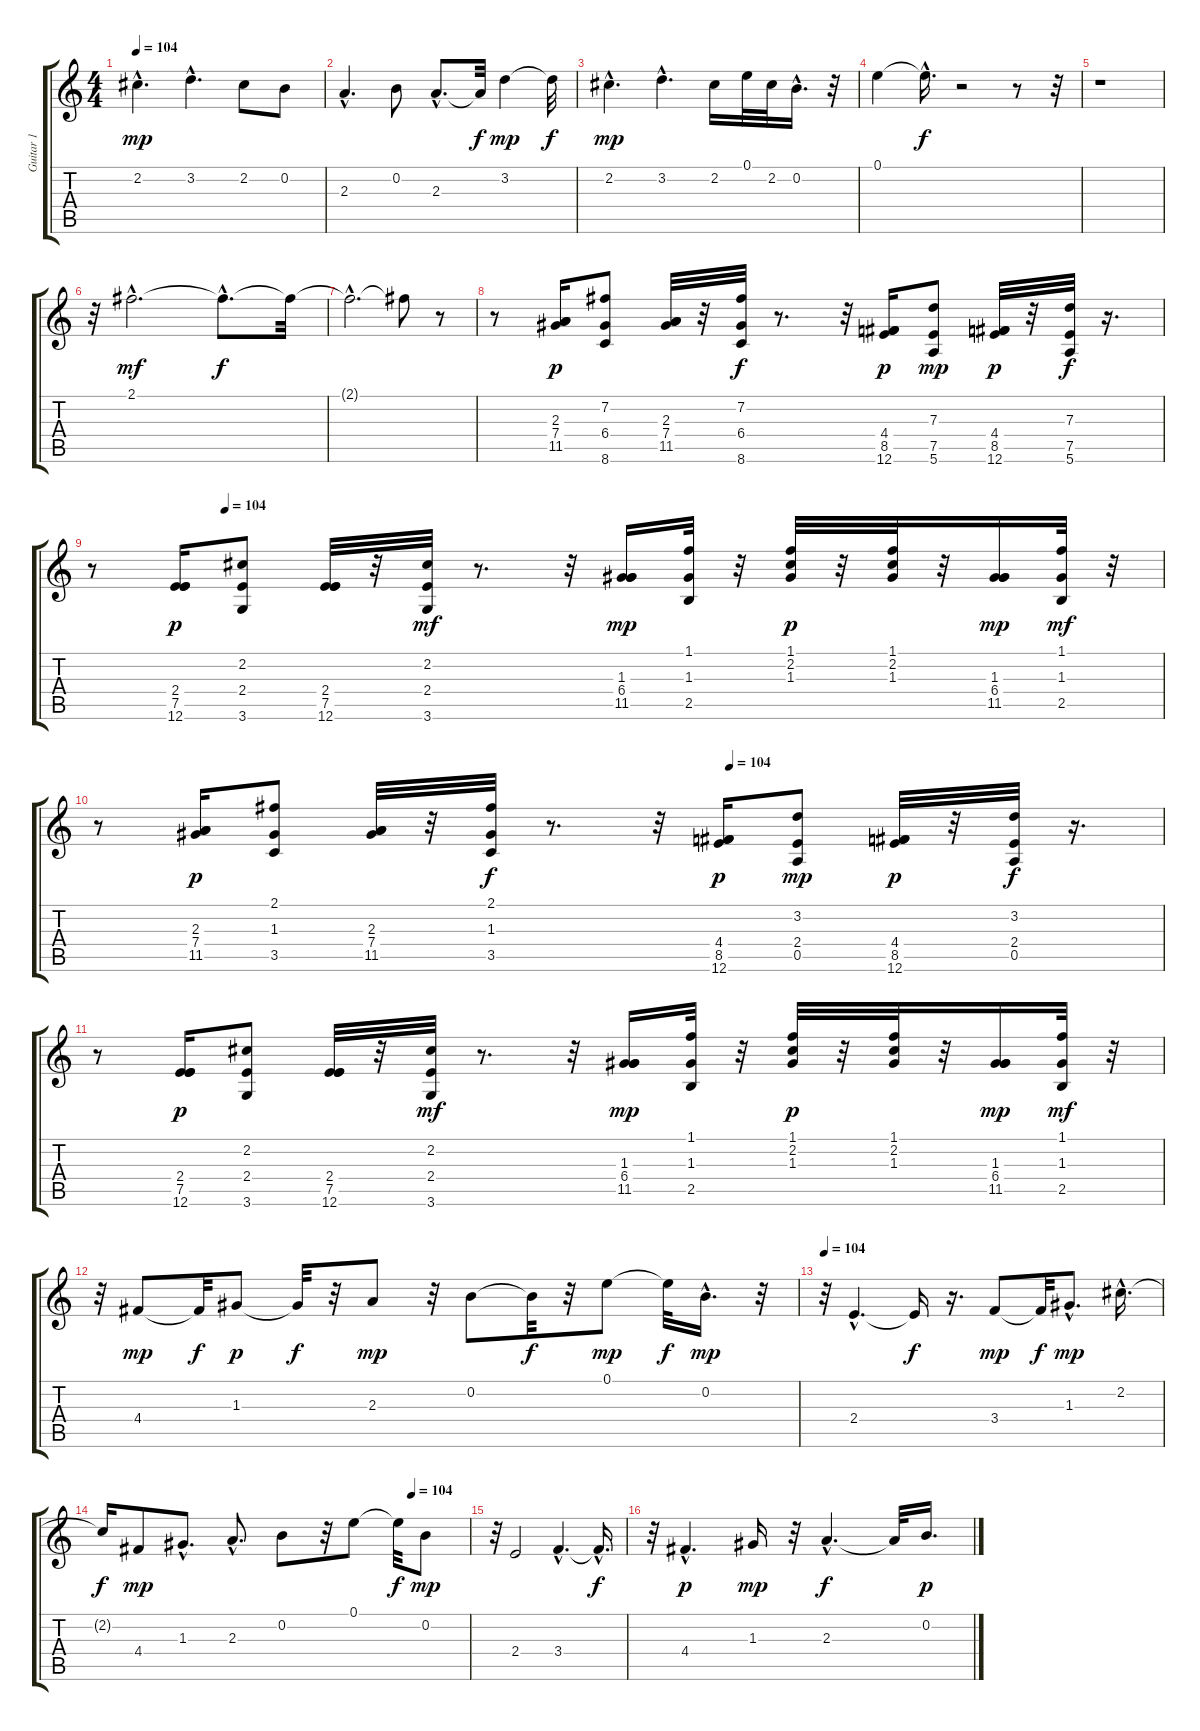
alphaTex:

\track ("Guitar 1" "Guitar 1") {instrument distortionguitar}
\staff {score tabs}
\tuning (E4 B3 G3 D3 A2 E2) {hide}
\ts (4 4)
\tempo 104
\clef g2
\ks c
2.2{hac}.4{d dy mp} 3.2{hac}.4{d} 2.2.8 0.2.8 |
2.3{hac}.4{d} 0.2.8 2.3{hac}.8{d} 2.3{t}.32{dy f} 3.2.4{dy mp} 3.2{t}.32{dy f} |
2.2{hac}.4{d dy mp} 3.2{hac}.4{d} 2.2.16 0.1.32 2.2.32 0.2{hac}.16{d} r.32 |
0.1.4 0.1{hac t}.16{d dy f} r.2 r.8 r.32 |
r.1 |
r.32 2.1{hac}.2{d dy mf} 2.1{hac t}.8{d dy f} 2.1{t}.32 |
2.1{hac t}.2{d} 2.1{t}.8 r.8 |
r.8 (2.3 7.4 11.5).16{dy p} (7.2 6.4 8.6).8 (2.3 7.4 11.5).32 r.32 (7.2 6.4 8.6).32{dy f} r.8{d} r.32 (4.4 8.5 12.6).16{dy p} (7.3 7.5 5.6).8{dy mp} (4.4 8.5 12.6).32{dy p} r.32 (7.3 7.5 5.6).32{dy f} r.16{d} |
\tempo (104 0.125)
r.8 (2.4 7.5 12.6).16{dy p} (2.2 2.4 3.6).8 (2.4 7.5 12.6).32 r.32 (2.2 2.4 3.6).32{dy mf} r.8{d} r.32 (1.3 6.4 11.5).16{dy mp} (1.1 1.3 2.5).32 r.32 (1.1 2.2 1.3).32{dy p} r.32 (1.1 2.2 1.3).32 r.32 (1.3 6.4 11.5).16{dy mp} (1.1 1.3 2.5).32{dy mf} r.32 |
\tempo (104 0.59375)
r.8 (2.3 7.4 11.5).16{dy p} (2.1 1.3 3.5).8 (2.3 7.4 11.5).32 r.32 (2.1 1.3 3.5).32{dy f} r.8{d} r.32 (4.4 8.5 12.6).16{dy p} (3.2 2.4 0.5).8{dy mp} (4.4 8.5 12.6).32{dy p} r.32 (3.2 2.4 0.5).32{dy f} r.16{d} |
r.8 (2.4 7.5 12.6).16{dy p} (2.2 2.4 3.6).8 (2.4 7.5 12.6).32 r.32 (2.2 2.4 3.6).32{dy mf} r.8{d} r.32 (1.3 6.4 11.5).16{dy mp} (1.1 1.3 2.5).32 r.32 (1.1 2.2 1.3).32{dy p} r.32 (1.1 2.2 1.3).32 r.32 (1.3 6.4 11.5).16{dy mp} (1.1 1.3 2.5).32{dy mf} r.32 |
r.32 4.4.8{dy mp} 4.4{t}.32{dy f} 1.3.8{dy p} 1.3{t}.32{dy f} r.32 2.3.8{dy mp} r.32 0.2.8 0.2{t}.32{dy f} r.32 0.1.8{dy mp} 0.1{t}.32{dy f} 0.2{hac}.16{d dy mp} r.32 |
\tempo 104
r.32 2.4{hac}.4{d} 2.4{t}.16{dy f} r.16{d} 3.4.8{dy mp} 3.4{t}.32{dy f} 1.3{hac}.8{d dy mp} 2.2{hac}.16{d} |
\tempo (104 0.84375)
2.2{t}.16{dy f} 4.4.8{dy mp} 1.3{hac}.8{d} 2.3{hac}.8{d} 0.2.8 r.32 0.1.8 0.1{t}.32{dy f} 0.2.8{dy mp} |
r.32 2.4.2 3.4{hac}.4{d} 3.4{hac t}.16{d dy f} |
r.32 4.4{hac}.4{d dy p} 1.3.16{dy mp} r.32 2.3{hac}.4{d dy f} 2.3{t}.32 0.2.16{d dy p}
